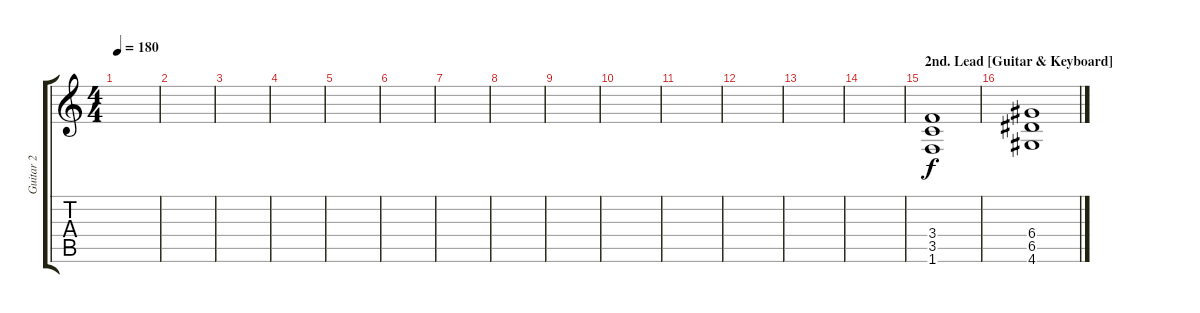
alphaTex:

\track ("Guitar 2" "Guitar 2") {instrument distortionguitar}
\staff {score tabs}
\tuning (E4 B3 G3 D3 A2 E2) {hide}
\ts (4 4)
\tempo 180
\clef g2
\ks c
|
|
|
|
|
|
|
|
|
|
|
|
|
|
\section ("" "2nd. Lead [Guitar & Keyboard]")
(3.4 3.5 1.6).1 |
(6.4 6.5 4.6).1
